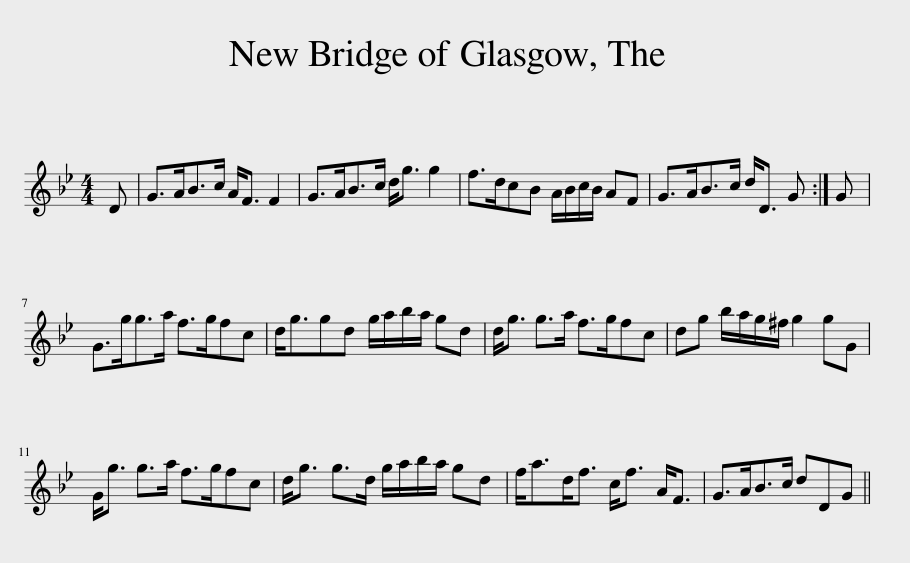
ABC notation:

X:1
L:1/8
M:4/4
I:linebreak $
K:Gmin
V:1 treble
V:1
 D | G>AB>c A<F F2 | G>AB>c d<g g2 | f>dcB A/B/c/B/ AF | G>AB>c d<D G :| %5
 G |$ G>gg>a f>gfc | d<ggd g/a/b/a/ gd | d<g g>a f>gfc | dg b/a/g/^f/ g2 gG |$ %10
 G<g g>a f>gfc | d<g g>d g/a/b/a/ gd | f<ad<f c<f A<F | G>AB>c dDG || %14
